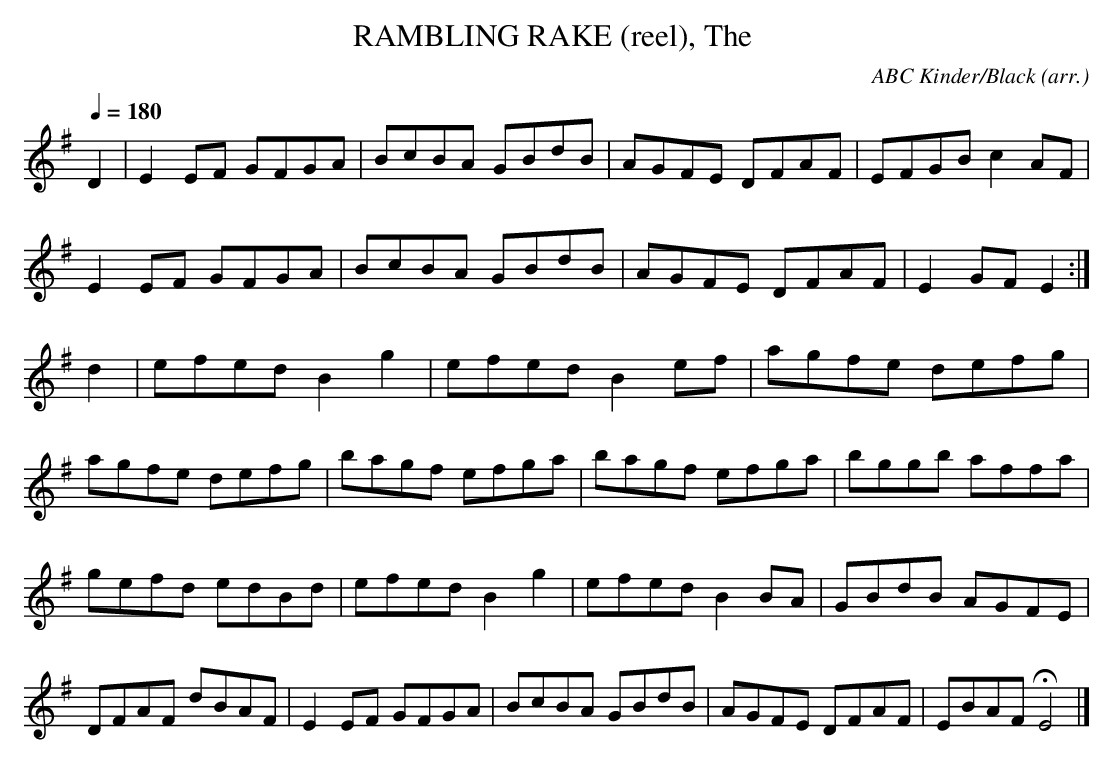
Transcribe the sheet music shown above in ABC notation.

X:1
T:RAMBLING RAKE (reel), The \
C:ABC Kinder/Black (arr.)\
M:4/4\
L:1/8\
Q:1/4=180\
K:Em\
D2|E2EF GFGA|BcBA GBdB|AGFE DFAF|EFGB c2AF|\
E2 EF GFGA|BcBA GBdB|AGFE DFAF|E2GF E2 :|\
d2|efed B2 g2|efed B2 ef|agfe defg|agfe defg|\
bagf efga|bagf efga|bggb affa|gefd edBd|\
efed B2 g2|efed B2 BA|GBdB AGFE|DFAF dBAF|\
E2 EF GFGA|BcBA GBdB|AGFE DFAF|EBAF HE4|]\
\
\
